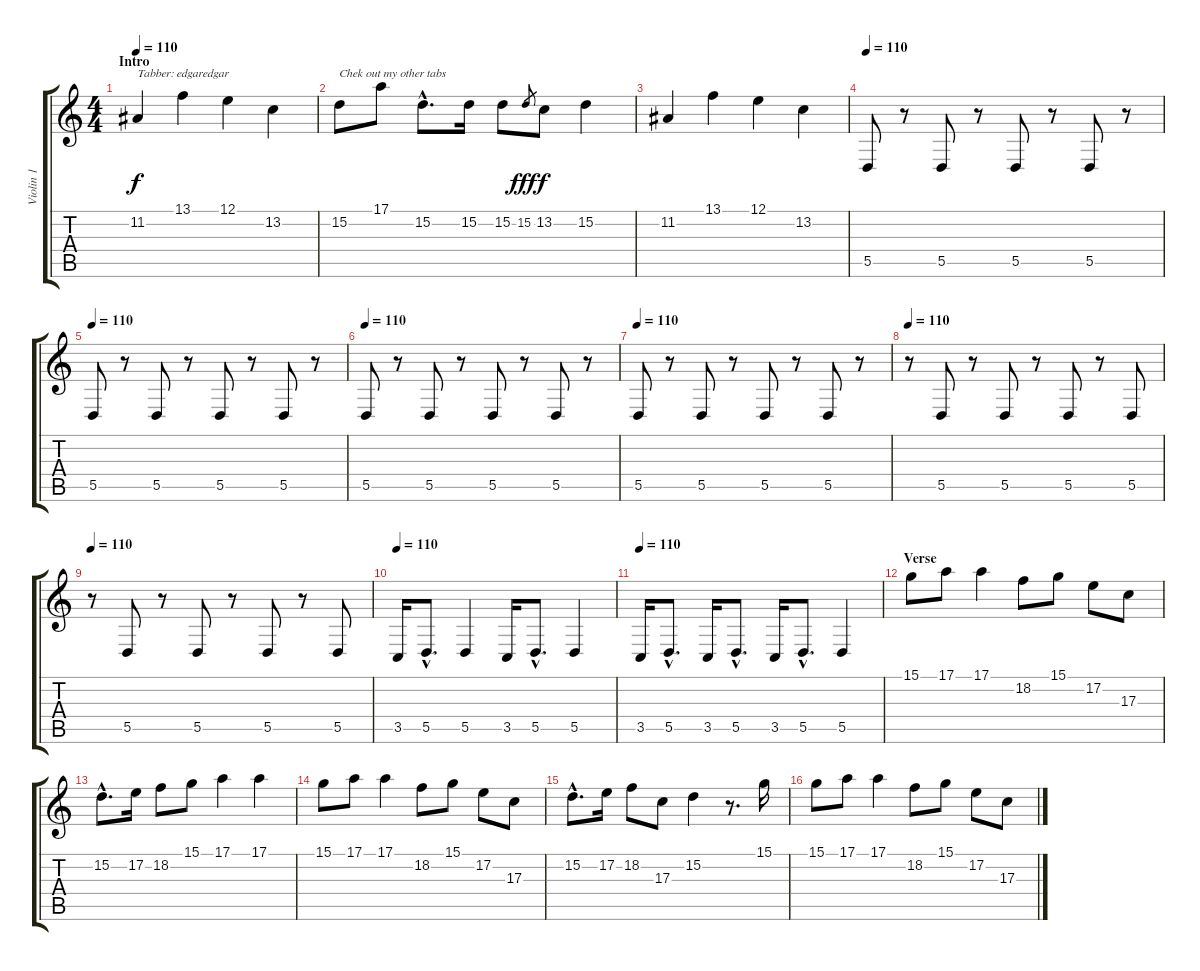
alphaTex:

\track ("Violin 1" "Violin 1") {instrument violin}
\staff {score tabs}
\tuning (E4 B3 G3 D3 A2 E2) {hide}
\ts (4 4)
\section ("" "Intro")
\tempo 110
\tempo 100
\tempo 110
\clef g2
\ks c
11.2.4{txt "Tabber: edgaredgar" dy f instrument violin} 13.1.4 12.1.4 13.2.4 |
15.2.8{txt "Chek out my other tabs"} 17.1.8 15.2{hac}.8{d} 15.2.16 15.2.8 15.2.8{gr dy fff} 13.2.8{dy f} 15.2.4 |
11.2.4 13.1.4 12.1.4 13.2.4 |
\tempo 110
5.5.8 r.8 5.5.8 r.8 5.5.8 r.8 5.5.8 r.8 |
\tempo 110
5.5.8 r.8 5.5.8 r.8 5.5.8 r.8 5.5.8 r.8 |
\tempo 110
5.5.8 r.8 5.5.8 r.8 5.5.8 r.8 5.5.8 r.8 |
\tempo 110
5.5.8 r.8 5.5.8 r.8 5.5.8 r.8 5.5.8 r.8 |
\tempo 110
r.8 5.5.8 r.8 5.5.8 r.8 5.5.8 r.8 5.5.8 |
\tempo 110
r.8 5.5.8 r.8 5.5.8 r.8 5.5.8 r.8 5.5.8 |
\tempo 110
3.5.16 5.5{hac}.8{d} 5.5.4 3.5.16 5.5{hac}.8{d} 5.5.4 |
\tempo 110
3.5.16 5.5{hac}.8{d} 3.5.16 5.5{hac}.8{d} 3.5.16 5.5{hac}.8{d} 5.5.4 |
\section ("" "Verse")
15.1.8 17.1.8 17.1.4 18.2.8 15.1.8 17.2.8 17.3.8 |
15.2{hac}.8{d} 17.2.16 18.2.8 15.1.8 17.1.4 17.1.4 |
15.1.8 17.1.8 17.1.4 18.2.8 15.1.8 17.2.8 17.3.8 |
15.2{hac}.8{d} 17.2.16 18.2.8 17.3.8 15.2.4 r.8{d} 15.1.16 |
15.1.8 17.1.8 17.1.4 18.2.8 15.1.8 17.2.8 17.3.8
